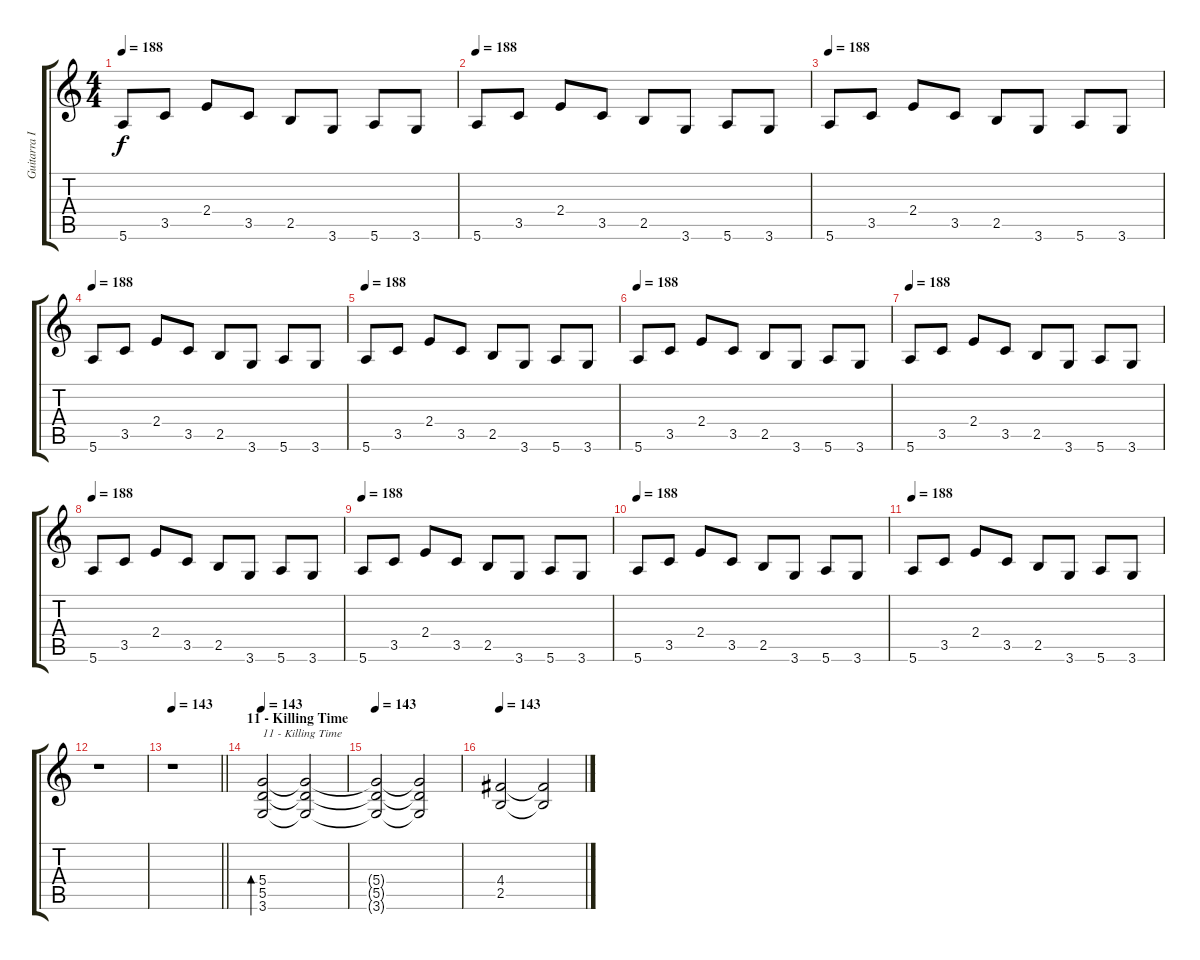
\track ("Guitarra I" "Guitarra I") {instrument overdrivenguitar}
\staff {score tabs}
\tuning (E4 B3 G3 D3 A2 E2) {hide}
\ts (4 4)
\tempo 188
\clef g2
\ks c
5.6.8{dy f} 3.5.8 2.4.8 3.5.8 2.5.8 3.6.8 5.6.8 3.6.8 |
\tempo 188
5.6.8 3.5.8 2.4.8 3.5.8 2.5.8 3.6.8 5.6.8 3.6.8 |
\tempo 188
5.6.8 3.5.8 2.4.8 3.5.8 2.5.8 3.6.8 5.6.8 3.6.8 |
\tempo 188
5.6.8{volume 6} 3.5.8 2.4.8 3.5.8 2.5.8 3.6.8 5.6.8 3.6.8 |
\tempo 188
5.6.8 3.5.8 2.4.8 3.5.8 2.5.8 3.6.8 5.6.8 3.6.8 |
\tempo 188
5.6.8 3.5.8 2.4.8 3.5.8 2.5.8 3.6.8 5.6.8 3.6.8 |
\tempo 188
5.6.8 3.5.8 2.4.8 3.5.8 2.5.8 3.6.8 5.6.8 3.6.8 |
\tempo 188
5.6.8{volume 0} 3.5.8 2.4.8 3.5.8 2.5.8 3.6.8 5.6.8 3.6.8 |
\tempo 188
5.6.8 3.5.8 2.4.8 3.5.8 2.5.8 3.6.8 5.6.8 3.6.8 |
\tempo 188
5.6.8 3.5.8 2.4.8 3.5.8 2.5.8 3.6.8 5.6.8 3.6.8 |
\tempo 188
5.6.8 3.5.8 2.4.8 3.5.8 2.5.8 3.6.8 5.6.8 3.6.8 |
r.1{volume 14} |
\tempo 143
\barLineRight lightlight
r.1 |
\section ("" "11 - Killing Time")
\tempo 143
(5.4 5.5 3.6).2{bd 120 txt "11 - Killing Time" volume 14} (5.4{t} 5.5{t} 3.6{t}).2 |
\tempo 143
(5.4{t} 5.5{t} 3.6{t}).2 (5.4{t} 5.5{t} 3.6{t}).2 |
\tempo 143
(4.4 2.5).2 (4.4{t} 2.5{t}).2
